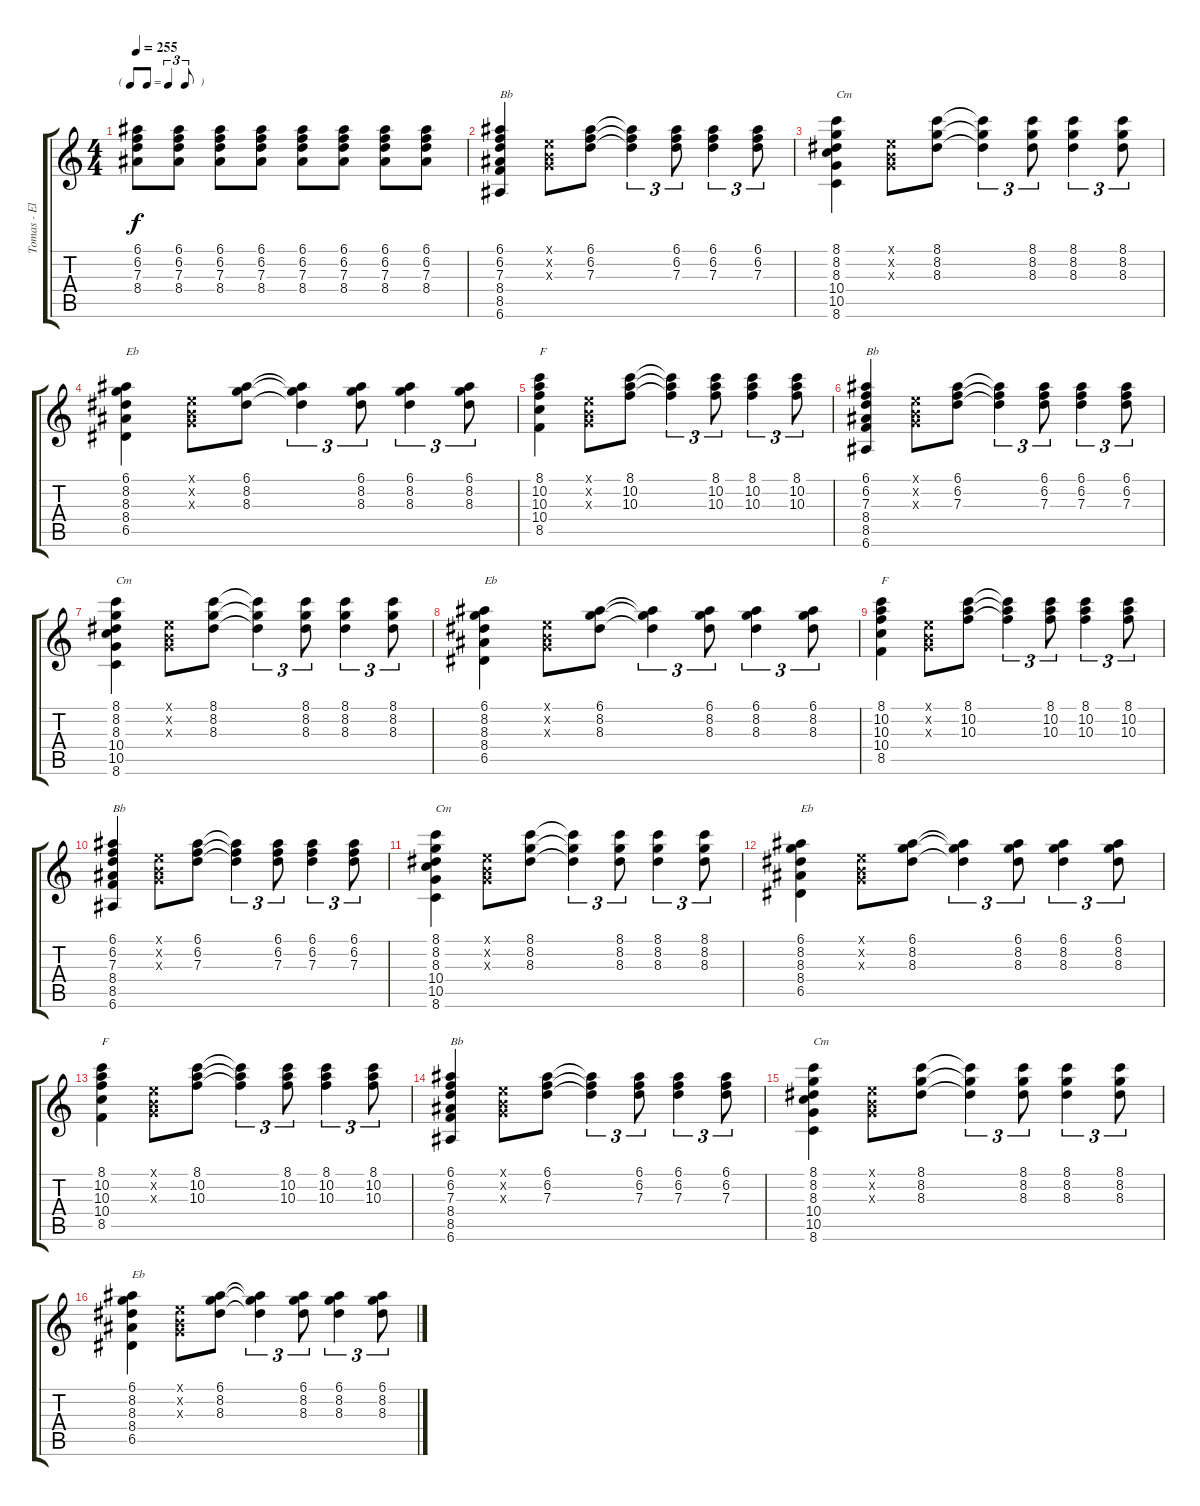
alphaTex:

\track ("Tomas - Elec. Guitar" "Tomas - El") {instrument electricguitarclean}
\staff {score tabs}
\tuning (E4 B3 G3 D3 A2 E2) {hide}
\ts (4 4)
\tf triplet8th
\tempo 255
\clef g2
\ks c
(6.1 6.2 7.3 8.4).8{dy f} (6.1 6.2 7.3 8.4).8 (6.1 6.2 7.3 8.4).8 (6.1 6.2 7.3 8.4).8 (6.1 6.2 7.3 8.4).8 (6.1 6.2 7.3 8.4).8 (6.1 6.2 7.3 8.4).8 (6.1 6.2 7.3 8.4).8 |
(6.1 6.2 7.3 8.4 8.5 6.6).4{txt "Bb"} (0.1{x} 0.2{x} 0.3{x}).8 (6.1 6.2 7.3).8 (6.1{t} 6.2{t} 7.3{t}).4{tu (3 2)} (6.1 6.2 7.3).8{tu (3 2)} (6.1 6.2 7.3).4{tu (3 2)} (6.1 6.2 7.3).8{tu (3 2)} |
(8.1 8.2 8.3 10.4 10.5 8.6).4{txt "Cm"} (0.1{x} 0.2{x} 0.3{x}).8 (8.1 8.2 8.3).8 (8.1{t} 8.2{t} 8.3{t}).4{tu (3 2)} (8.1 8.2 8.3).8{tu (3 2)} (8.1 8.2 8.3).4{tu (3 2)} (8.1 8.2 8.3).8{tu (3 2)} |
(6.1 8.2 8.3 8.4 6.5).4{txt "Eb"} (0.1{x} 0.2{x} 0.3{x}).8 (6.1 8.2 8.3).8 (6.1{t} 8.2{t} 8.3{t}).4{tu (3 2)} (6.1 8.2 8.3).8{tu (3 2)} (6.1 8.2 8.3).4{tu (3 2)} (6.1 8.2 8.3).8{tu (3 2)} |
(8.1 10.2 10.3 10.4 8.5).4{txt "F"} (0.1{x} 0.2{x} 0.3{x}).8 (8.1 10.2 10.3).8 (8.1{t} 10.2{t} 10.3{t}).4{tu (3 2)} (8.1 10.2 10.3).8{tu (3 2)} (8.1 10.2 10.3).4{tu (3 2)} (8.1 10.2 10.3).8{tu (3 2)} |
(6.1 6.2 7.3 8.4 8.5 6.6).4{txt "Bb"} (0.1{x} 0.2{x} 0.3{x}).8 (6.1 6.2 7.3).8 (6.1{t} 6.2{t} 7.3{t}).4{tu (3 2)} (6.1 6.2 7.3).8{tu (3 2)} (6.1 6.2 7.3).4{tu (3 2)} (6.1 6.2 7.3).8{tu (3 2)} |
(8.1 8.2 8.3 10.4 10.5 8.6).4{txt "Cm"} (0.1{x} 0.2{x} 0.3{x}).8 (8.1 8.2 8.3).8 (8.1{t} 8.2{t} 8.3{t}).4{tu (3 2)} (8.1 8.2 8.3).8{tu (3 2)} (8.1 8.2 8.3).4{tu (3 2)} (8.1 8.2 8.3).8{tu (3 2)} |
(6.1 8.2 8.3 8.4 6.5).4{txt "Eb"} (0.1{x} 0.2{x} 0.3{x}).8 (6.1 8.2 8.3).8 (6.1{t} 8.2{t} 8.3{t}).4{tu (3 2)} (6.1 8.2 8.3).8{tu (3 2)} (6.1 8.2 8.3).4{tu (3 2)} (6.1 8.2 8.3).8{tu (3 2)} |
(8.1 10.2 10.3 10.4 8.5).4{txt "F"} (0.1{x} 0.2{x} 0.3{x}).8 (8.1 10.2 10.3).8 (8.1{t} 10.2{t} 10.3{t}).4{tu (3 2)} (8.1 10.2 10.3).8{tu (3 2)} (8.1 10.2 10.3).4{tu (3 2)} (8.1 10.2 10.3).8{tu (3 2)} |
(6.1 6.2 7.3 8.4 8.5 6.6).4{txt "Bb"} (0.1{x} 0.2{x} 0.3{x}).8 (6.1 6.2 7.3).8 (6.1{t} 6.2{t} 7.3{t}).4{tu (3 2)} (6.1 6.2 7.3).8{tu (3 2)} (6.1 6.2 7.3).4{tu (3 2)} (6.1 6.2 7.3).8{tu (3 2)} |
(8.1 8.2 8.3 10.4 10.5 8.6).4{txt "Cm"} (0.1{x} 0.2{x} 0.3{x}).8 (8.1 8.2 8.3).8 (8.1{t} 8.2{t} 8.3{t}).4{tu (3 2)} (8.1 8.2 8.3).8{tu (3 2)} (8.1 8.2 8.3).4{tu (3 2)} (8.1 8.2 8.3).8{tu (3 2)} |
(6.1 8.2 8.3 8.4 6.5).4{txt "Eb"} (0.1{x} 0.2{x} 0.3{x}).8 (6.1 8.2 8.3).8 (6.1{t} 8.2{t} 8.3{t}).4{tu (3 2)} (6.1 8.2 8.3).8{tu (3 2)} (6.1 8.2 8.3).4{tu (3 2)} (6.1 8.2 8.3).8{tu (3 2)} |
(8.1 10.2 10.3 10.4 8.5).4{txt "F"} (0.1{x} 0.2{x} 0.3{x}).8 (8.1 10.2 10.3).8 (8.1{t} 10.2{t} 10.3{t}).4{tu (3 2)} (8.1 10.2 10.3).8{tu (3 2)} (8.1 10.2 10.3).4{tu (3 2)} (8.1 10.2 10.3).8{tu (3 2)} |
(6.1 6.2 7.3 8.4 8.5 6.6).4{txt "Bb"} (0.1{x} 0.2{x} 0.3{x}).8 (6.1 6.2 7.3).8 (6.1{t} 6.2{t} 7.3{t}).4{tu (3 2)} (6.1 6.2 7.3).8{tu (3 2)} (6.1 6.2 7.3).4{tu (3 2)} (6.1 6.2 7.3).8{tu (3 2)} |
(8.1 8.2 8.3 10.4 10.5 8.6).4{txt "Cm"} (0.1{x} 0.2{x} 0.3{x}).8 (8.1 8.2 8.3).8 (8.1{t} 8.2{t} 8.3{t}).4{tu (3 2)} (8.1 8.2 8.3).8{tu (3 2)} (8.1 8.2 8.3).4{tu (3 2)} (8.1 8.2 8.3).8{tu (3 2)} |
(6.1 8.2 8.3 8.4 6.5).4{txt "Eb"} (0.1{x} 0.2{x} 0.3{x}).8 (6.1 8.2 8.3).8 (6.1{t} 8.2{t} 8.3{t}).4{tu (3 2)} (6.1 8.2 8.3).8{tu (3 2)} (6.1 8.2 8.3).4{tu (3 2)} (6.1 8.2 8.3).8{tu (3 2)}
